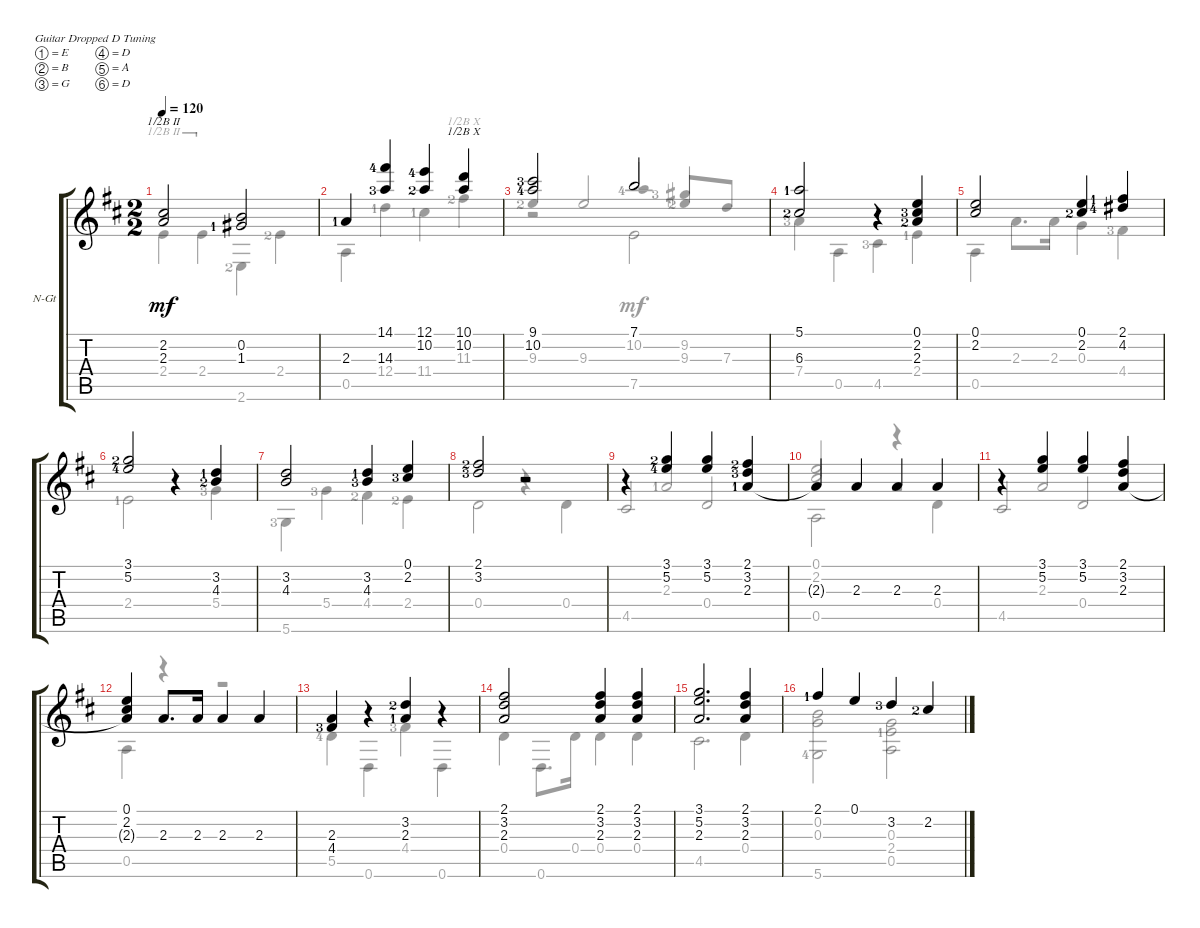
\defaultSystemsLayout 4
\bracketExtendMode groupsimilarinstruments
\firstSystemTrackNameOrientation horizontal
\otherSystemsTrackNameOrientation horizontal
\track ("Nylon Guitar" "N-Gt") {instrument acousticguitarnylon}
\staff {score tabs}
\tuning (E4 B3 G3 D3 A2 D2)
\voice
\ts (2 2)
\tempo 120
\clef g2
\ks d
(2.2 2.3).2{dy mf barre (2 half)} (1.3{lf 2} 0.2).2 |
2.3{lf 2}.4 (14.1{lf 5} 14.3{lf 4}).4 (10.2{lf 3} 12.1{lf 5}).4 (10.1 10.2).4{barre (10 half)} |
(9.1{lf 4} 10.2{lf 5}).2 7.1.2 |
(5.1{lf 2} 6.3{lf 3}).2 r.4 (0.1 2.2{lf 4} 2.3{lf 3}).4 |
(0.1 2.2).2 (2.2{lf 3} 0.1).4 (2.1{lf 2} 4.2{lf 5}).4 |
(3.1{lf 3} 5.2{lf 5}).2 r.4 (3.2{lf 2} 4.3{lf 3}).4 |
(3.2 4.3).2 (3.2{lf 2} 4.3{lf 4}).4 (0.1 2.2{lf 4}).4 |
(2.1{lf 3} 3.2{lf 4}).2 r.2 |
r.4 (3.1{lf 3} 5.2{lf 5}).4 (5.2 3.1).4 (2.1{lf 3} 3.2{lf 4} 2.3{lf 2}).4 |
2.3{t}.4 2.3.4 2.3.4 2.3.4 |
r.4 (3.1 5.2).4 (5.2 3.1).4 (2.1 3.2 2.3).4 |
(2.3{t} 2.2 0.1).4 2.3.8{d} 2.3.16 2.3.4 2.3.4 |
(2.3 4.4{lf 4}).4 r.4 (3.2{lf 3} 2.3{lf 2}).4 r.4 |
(3.2 2.1 2.3).2 (2.1 3.2 2.3).4 (2.3 3.2 2.1).4 |
(3.1 5.2 2.3).2{d} (2.1 3.2 2.3).4 |
2.1{lf 2}.4 0.1.4 3.2{lf 4}.4 2.2{lf 3}.4
\voice
\clef g2
\ottava regular
\simile none
\ks d
2.4.4{dy mf barre (2 half)} 2.4.4{barre (2 half)} 2.6{lf 3}.4 2.4{lf 3}.4 |
0.5.4 12.4{lf 2}.4 11.4{lf 2}.4 11.3{lf 3}.4{barre (10 half)} |
9.3{lf 3}.4{beam invert} 9.3.2{beam invert} 9.3{lf 3}.8{beam invert} 7.3.8 |
7.4{lf 4}.4 0.5.4 4.5{lf 4}.4 2.4{lf 2}.4 |
0.5.4 2.3.8{d} 2.3.16 0.3.4 4.4{lf 4}.4 |
2.4{lf 2}.2 r.4 5.4{lf 4}.4 |
5.6{lf 4}.4 5.4{lf 4}.4 4.4{lf 3}.4 2.4{lf 3}.4 |
0.4.2 r.4 0.4.4 |
4.5.2{beam invert} 0.4.2{beam invert} |
0.5.2 r.4 0.4.4 |
4.5.2{beam invert} 0.4.2{beam invert} |
0.5.4 r.4 r.2 |
5.5{lf 5}.4 0.6.4 4.4{lf 4}.4 0.6.4 |
0.4.4 0.6.8{d} 0.4.16 0.4.4 0.4.4 |
4.5.2{d} 0.4.4 |
(0.2 0.3 5.6{lf 5}).2 (0.5 2.4{lf 2} 0.3).2
\voice
\clef g2
\ottava regular
\simile none
\ks d
|
|
r.2 7.5.2 |
|
|
|
|
|
r.4 2.3{lf 2}.2{beam invert} |
(2.2 0.1).2{beam invert} r.2 |
r.4 2.3.2{beam invert} |
|
|
|
|
\voice
\clef g2
\ottava regular
\simile none
\ks d
|
|
r.2 10.2{lf 5}.4{beam invert} 9.2{lf 4}.4{beam invert} |
|
|
|
|
|
|
|
|
|
|
|
|
